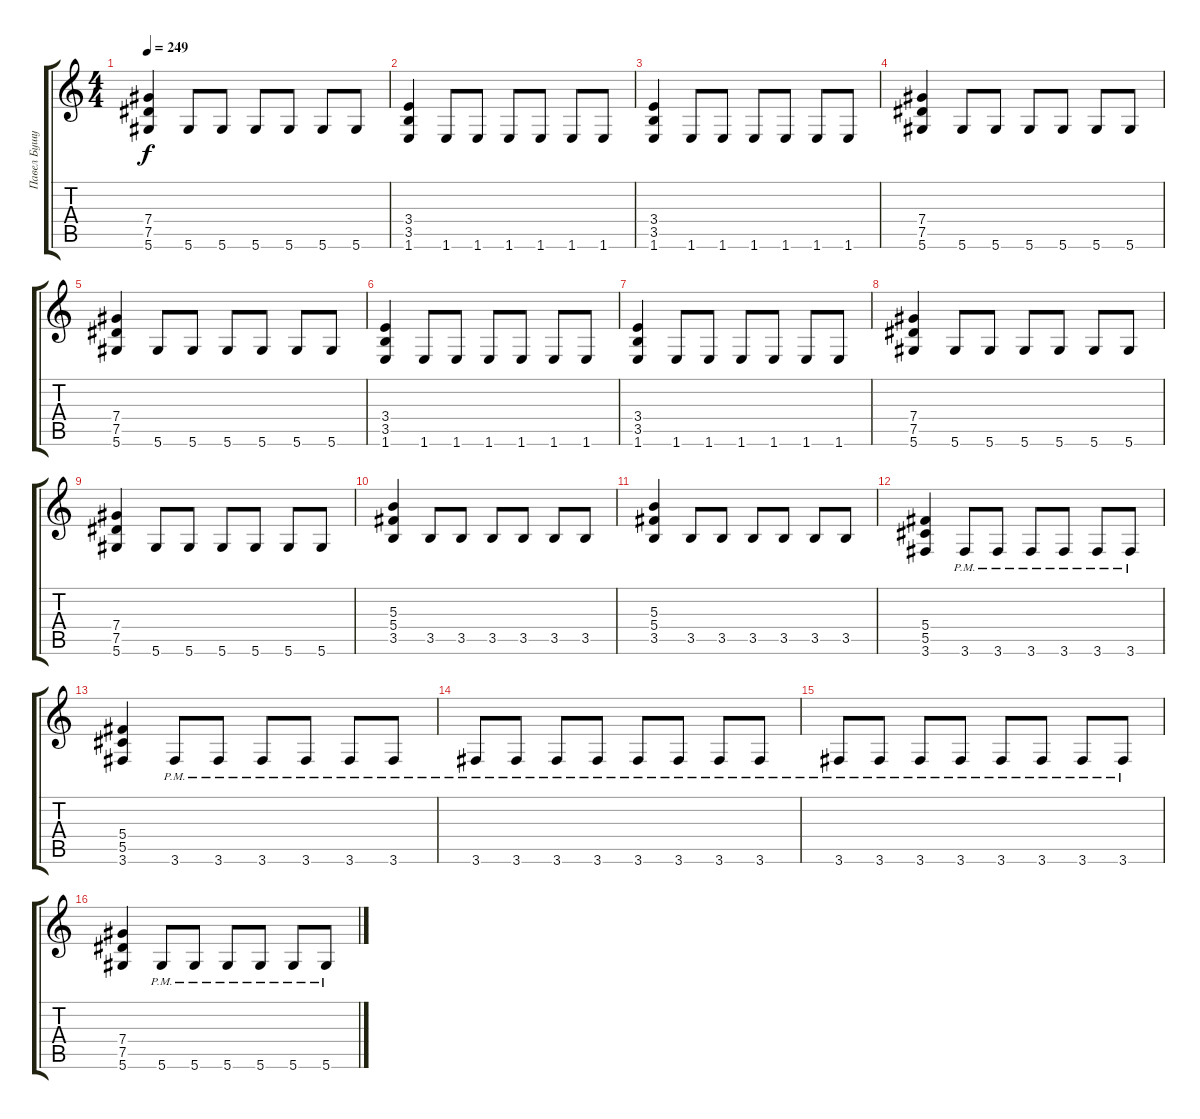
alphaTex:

\track ("Павел Бушуев" "Павел Бушу") {instrument distortionguitar}
\staff {score tabs}
\tuning (Eb4 Bb3 Gb3 Db3 Ab2 Eb2) {hide}
\ts (4 4)
\tempo 249
\clef g2
\ks c
(7.4 7.5 5.6).4{dy f} 5.6.8 5.6.8 5.6.8 5.6.8 5.6.8 5.6.8 |
(3.4 3.5 1.6).4 1.6.8 1.6.8 1.6.8 1.6.8 1.6.8 1.6.8 |
(3.4 3.5 1.6).4 1.6.8 1.6.8 1.6.8 1.6.8 1.6.8 1.6.8 |
(7.4 7.5 5.6).4 5.6.8 5.6.8 5.6.8 5.6.8 5.6.8 5.6.8 |
(7.4 7.5 5.6).4 5.6.8 5.6.8 5.6.8 5.6.8 5.6.8 5.6.8 |
(3.4 3.5 1.6).4 1.6.8 1.6.8 1.6.8 1.6.8 1.6.8 1.6.8 |
(3.4 3.5 1.6).4 1.6.8 1.6.8 1.6.8 1.6.8 1.6.8 1.6.8 |
(7.4 7.5 5.6).4 5.6.8 5.6.8 5.6.8 5.6.8 5.6.8 5.6.8 |
(7.4 7.5 5.6).4 5.6.8 5.6.8 5.6.8 5.6.8 5.6.8 5.6.8 |
(5.3 5.4 3.5).4 3.5.8 3.5.8 3.5.8 3.5.8 3.5.8 3.5.8 |
(5.3 5.4 3.5).4 3.5.8 3.5.8 3.5.8 3.5.8 3.5.8 3.5.8 |
(5.4 5.5 3.6).4 3.6{pm}.8 3.6{pm}.8 3.6{pm}.8 3.6{pm}.8 3.6{pm}.8 3.6{pm}.8 |
(5.4 5.5 3.6).4 3.6{pm}.8 3.6{pm}.8 3.6{pm}.8 3.6{pm}.8 3.6{pm}.8 3.6{pm}.8 |
3.6{pm}.8 3.6{pm}.8 3.6{pm}.8 3.6{pm}.8 3.6{pm}.8 3.6{pm}.8 3.6{pm}.8 3.6{pm}.8 |
3.6{pm}.8 3.6{pm}.8 3.6{pm}.8 3.6{pm}.8 3.6{pm}.8 3.6{pm}.8 3.6{pm}.8 3.6{pm}.8 |
(7.4 7.5 5.6).4 5.6{pm}.8 5.6{pm}.8 5.6{pm}.8 5.6{pm}.8 5.6{pm}.8 5.6{pm}.8
